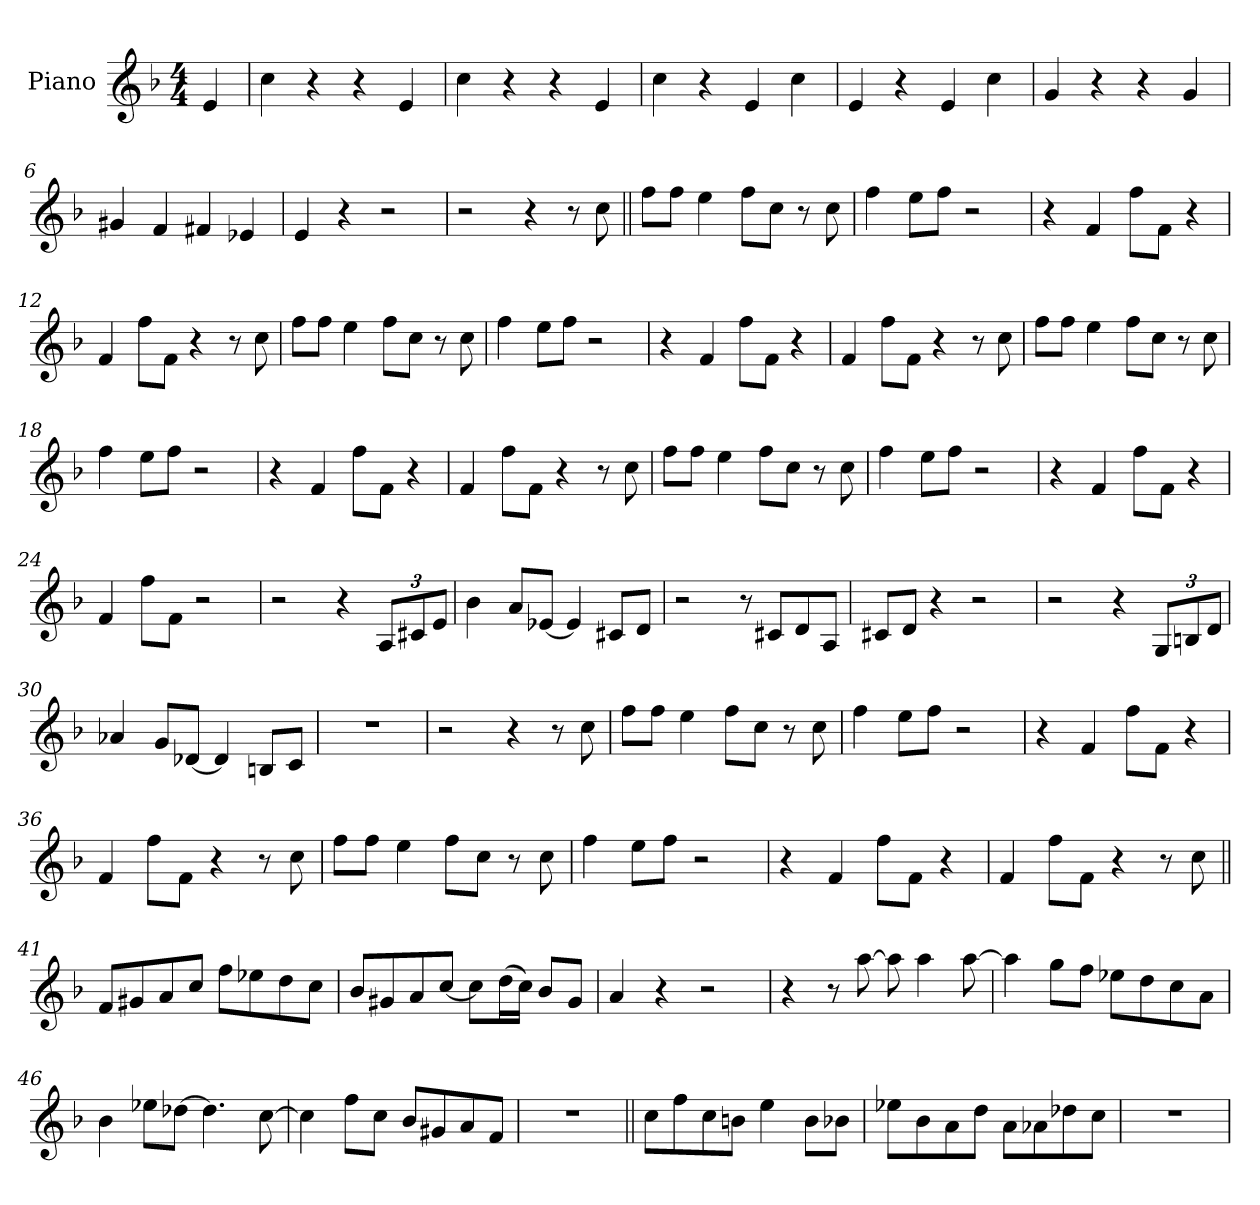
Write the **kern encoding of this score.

**kern
*part1
*staff1
*I"Piano
*I'Pno
*clefG2
*k[b-]
*F:
*M4/4
=
4e/
=1
4cc\
4r
4r
4e/
=2
4cc\
4r
4r
4e/
=3
4cc\
4r
4e/
4cc\
=4
4e/
4r
4e/
4cc\
=5
4g/
4r
4r
4g/
=6
4g#X/
4f/
4f#X/
4e-X/
=7
4e/
4r
2r
=8
2r
4r
8r
8cc\
=9||
8ff\L
8ff\J
4ee\
8ff\L
8cc\J
8r
8cc\
=10
4ff\
8ee\L
8ff\J
2r
=11
4r
4f/
8ff\L
8f\J
4r
=12
4f/
8ff\L
8f\J
4r
8r
8cc\
=13
8ff\L
8ff\J
4ee\
8ff\L
8cc\J
8r
8cc\
=14
4ff\
8ee\L
8ff\J
2r
=15
4r
4f/
8ff\L
8f\J
4r
=16
4f/
8ff\L
8f\J
4r
8r
8cc\
=17
8ff\L
8ff\J
4ee\
8ff\L
8cc\J
8r
8cc\
=18
4ff\
8ee\L
8ff\J
2r
=19
4r
4f/
8ff\L
8f\J
4r
=20
4f/
8ff\L
8f\J
4r
8r
8cc\
=21
8ff\L
8ff\J
4ee\
8ff\L
8cc\J
8r
8cc\
=22
4ff\
8ee\L
8ff\J
2r
=23
4r
4f/
8ff\L
8f\J
4r
=24
4f/
8ff\L
8f\J
2r
=25
2r
4r
12A/L
12c#X/
12e/J
=26
4b-\
8a/L
[8e-X/J
4e-/]
8c#X/L
8d/J
=27
2r
8r
8c#X/L
8d/
8A/J
=28
8c#X/L
8d/J
4r
2r
=29
2r
4r
12G/L
12Bn/
12d/J
=30
4a-X/
8g/L
[8d-X/J
4d-/]
8Bn/L
8c/J
=31
1r
=32
2r
4r
8r
8cc\
=33
8ff\L
8ff\J
4ee\
8ff\L
8cc\J
8r
8cc\
=34
4ff\
8ee\L
8ff\J
2r
=35
4r
4f/
8ff\L
8f\J
4r
=36
4f/
8ff\L
8f\J
4r
8r
8cc\
=37
8ff\L
8ff\J
4ee\
8ff\L
8cc\J
8r
8cc\
=38
4ff\
8ee\L
8ff\J
2r
=39
4r
4f/
8ff\L
8f\J
4r
=40
4f/
8ff\L
8f\J
4r
8r
8cc\
=41||
8f/L
8g#X/
8a/
8cc/J
8ff\L
8ee-X\
8dd\
8cc\J
=42
8b-/L
8g#X/
8a/
[8cc/J
8cc\L]
(16dd\L
16cc\JJ)
8b-/L
8g#/J
=43
4a/
4r
2r
=44
4r
8r
[8aa\
8aa\]
4aa\
[8aa\
=45
4aa\]
8gg\L
8ff\J
8ee-X\L
8dd\
8cc\
8a\J
=46
4b-\
8ee-X\L
[8dd-X\J
4.dd-\]
[8cc\
=47
4cc\]
8ff\L
8cc\J
8b-/L
8g#X/
8a/
8f/J
=48
1r
=49||
8cc\L
8ff\
8cc\
8bn\J
4ee\
8b\L
8b-X\J
=50
8ee-X\L
8b-\
8a\
8dd\J
8a\L
8a-X\
8dd-X\
8cc\J
=51
1r
=
*-
